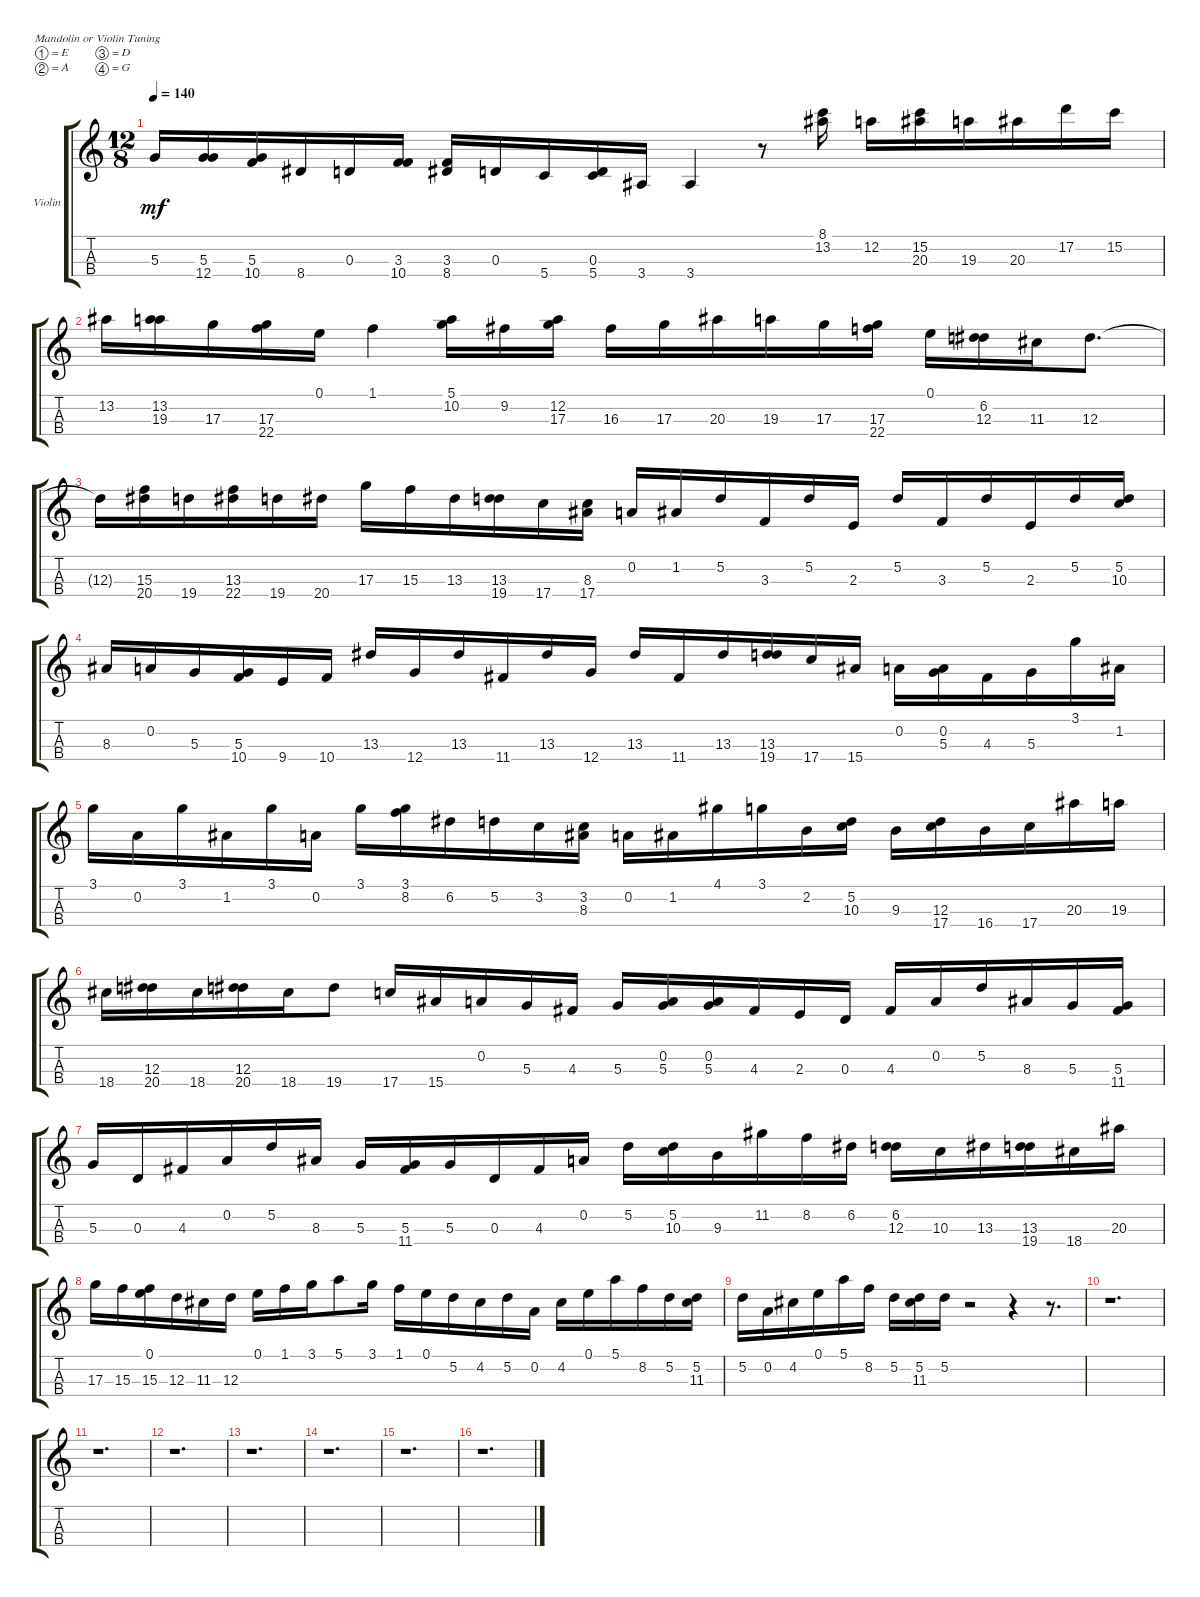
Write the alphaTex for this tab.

\bracketExtendMode groupsimilarinstruments
\firstSystemTrackNameOrientation horizontal
\otherSystemsTrackNameOrientation horizontal
\track ("" "Violin") {mute instrument violin}
\staff {score tabs}
\tuning (E5 A4 D4 G3)
\ts (12 8)
\tempo 140
\clef g2
\ks c
5.3.16{dy mf} (5.3 12.4).16 (5.3 10.4).16 8.4.16 0.3.16 (3.3 10.4).16 (3.3 8.4).16 0.3.16 5.4.16 (0.3 5.4).16 3.4.16 3.4.4 r.8 (8.1 13.2).16 12.2.16 (15.2 20.3).16 19.3.16 20.3.16 17.2.16 15.2.16 |
13.2.16 (13.2 19.3).16 17.3.16 (17.3 22.4).16 0.1.16 1.1.4 (5.1 10.2).16 9.2.16 (12.2 17.3).16 16.3.16 17.3.16 20.3.16 19.3.16 17.3.16 (17.3 22.4).16 0.1.16 (6.2 12.3).16 11.3.16 12.3.8{d} |
12.3{t}.16 (15.3 20.4).16 19.4.16 (22.4 13.3).16 19.4.16 20.4.16 17.3.16 15.3.16 13.3.16 (13.3 19.4).16 17.4.16 (17.4 8.3).16 0.2.16 1.2.16 5.2.16 3.3.16 5.2.16 2.3.16 5.2.16 3.3.16 5.2.16 2.3.16 5.2.16 (5.2 10.3).16 |
8.3.16 0.2.16 5.3.16 (5.3 10.4).16 9.4.16 10.4.16 13.3.16 12.4.16 13.3.16 11.4.16 13.3.16 12.4.16 13.3.16 11.4.16 13.3.16 (13.3 19.4).16 17.4.16 15.4.16 0.2.16 (0.2 5.3).16 4.3.16 5.3.16 3.1.16 1.2.16 |
3.1.16 0.2.16 3.1.16 1.2.16 3.1.16 0.2.16 3.1.16 (3.1 8.2).16 6.2.16 5.2.16 3.2.16 (3.2 8.3).16 0.2.16 1.2.16 4.1.16 3.1.16 2.2.16 (5.2 10.3).16 9.3.16 (12.3 17.4).16 16.4.16 17.4.16 20.3.16 19.3.16 |
18.4.16 (20.4 12.3).16 18.4.16 (20.4 12.3).16 18.4.16 19.4.8 17.4.16 15.4.16 0.2.16 5.3.16 4.3.16 5.3.16 (0.2 5.3).16 (0.2 5.3).16 4.3.16 2.3.16 0.3.16 4.3.16 0.2.16 5.2.16 8.3.16 5.3.16 (5.3 11.4).16 |
5.3.16 0.3.16 4.3.16 0.2.16 5.2.16 8.3.16 5.3.16 (5.3 11.4).16 5.3.16 0.3.16 4.3.16 0.2.16 5.2.16 (5.2 10.3).16 9.3.16 11.2.16 8.2.16 6.2.16 (6.2 12.3).16 10.3.16 13.3.16 (13.3 19.4).16 18.4.16 20.3.16 |
17.3.16 15.3.16 (15.3 0.1).16 12.3.16 11.3.16 12.3.16 0.1.16 1.1.16 3.1.16 5.1.8 3.1.16 1.1.16 0.1.16 5.2.16 4.2.16 5.2.16 0.2.16 4.2.16 0.1.16 5.1.16 8.2.16 5.2.16 (5.2 11.3).16 |
5.2.16 0.2.16 4.2.16 0.1.16 5.1.16 8.2.16 5.2.16 (5.2 11.3).16 5.2.16 r.2 r.4 r.8{d} |
r.1{d} |
r.1{d} |
r.1{d} |
r.1{d} |
r.1{d} |
r.1{d} |
r.1{d}
